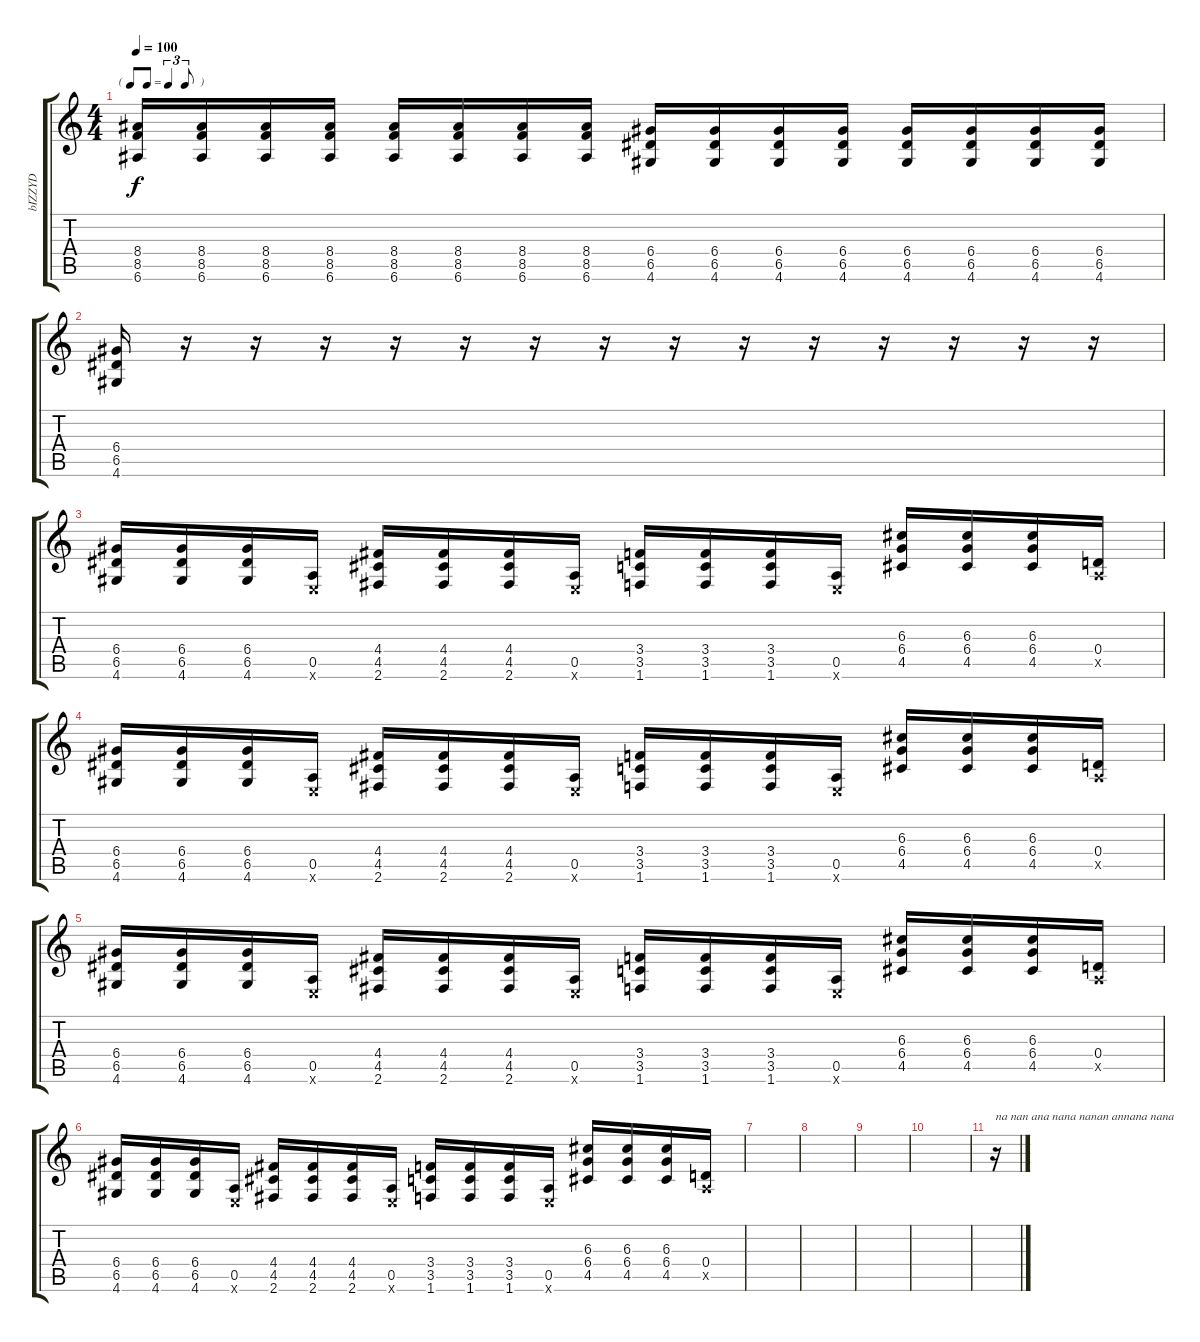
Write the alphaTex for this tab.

\track ("bIZZYD" "bIZZYD") {instrument distortionguitar}
\staff {score tabs}
\tuning (E4 B3 G3 D3 A2 E2) {hide}
\ts (4 4)
\tf triplet8th
\tempo 100
\clef g2
\ks c
(8.4 8.5 6.6).16{dy f} (8.4 8.5 6.6).16 (8.4 8.5 6.6).16 (8.4 8.5 6.6).16 (8.4 8.5 6.6).16 (8.4 8.5 6.6).16 (8.4 8.5 6.6).16 (8.4 8.5 6.6).16 (6.4 6.5 4.6).16 (6.4 6.5 4.6).16 (6.4 6.5 4.6).16 (6.4 6.5 4.6).16 (6.4 6.5 4.6).16 (6.4 6.5 4.6).16 (6.4 6.5 4.6).16 (6.4 6.5 4.6).16 |
(6.4 6.5 4.6).16 r.16 r.16 r.16 r.16 r.16 r.16 r.16 r.16 r.16 r.16 r.16 r.16 r.16 r.16 |
(6.4 6.5 4.6).16 (6.4 6.5 4.6).16 (6.4 6.5 4.6).16 (0.5 0.6{x}).16 (4.4 4.5 2.6).16 (4.4 4.5 2.6).16 (4.4 4.5 2.6).16 (0.5 0.6{x}).16 (3.4 3.5 1.6).16 (3.4 3.5 1.6).16 (3.4 3.5 1.6).16 (0.5 0.6{x}).16 (6.3 6.4 4.5).16 (6.3 6.4 4.5).16 (6.3 6.4 4.5).16 (0.4 0.5{x}).16 |
(6.4 6.5 4.6).16 (6.4 6.5 4.6).16 (6.4 6.5 4.6).16 (0.5 0.6{x}).16 (4.4 4.5 2.6).16 (4.4 4.5 2.6).16 (4.4 4.5 2.6).16 (0.5 0.6{x}).16 (3.4 3.5 1.6).16 (3.4 3.5 1.6).16 (3.4 3.5 1.6).16 (0.5 0.6{x}).16 (6.3 6.4 4.5).16 (6.3 6.4 4.5).16 (6.3 6.4 4.5).16 (0.4 0.5{x}).16 |
(6.4 6.5 4.6).16 (6.4 6.5 4.6).16 (6.4 6.5 4.6).16 (0.5 0.6{x}).16 (4.4 4.5 2.6).16 (4.4 4.5 2.6).16 (4.4 4.5 2.6).16 (0.5 0.6{x}).16 (3.4 3.5 1.6).16 (3.4 3.5 1.6).16 (3.4 3.5 1.6).16 (0.5 0.6{x}).16 (6.3 6.4 4.5).16 (6.3 6.4 4.5).16 (6.3 6.4 4.5).16 (0.4 0.5{x}).16 |
(6.4 6.5 4.6).16 (6.4 6.5 4.6).16 (6.4 6.5 4.6).16 (0.5 0.6{x}).16 (4.4 4.5 2.6).16 (4.4 4.5 2.6).16 (4.4 4.5 2.6).16 (0.5 0.6{x}).16 (3.4 3.5 1.6).16 (3.4 3.5 1.6).16 (3.4 3.5 1.6).16 (0.5 0.6{x}).16 (6.3 6.4 4.5).16 (6.3 6.4 4.5).16 (6.3 6.4 4.5).16 (0.4 0.5{x}).16 |
|
|
|
|
r.16{txt "na nan ana nana nanan annana nana"}
